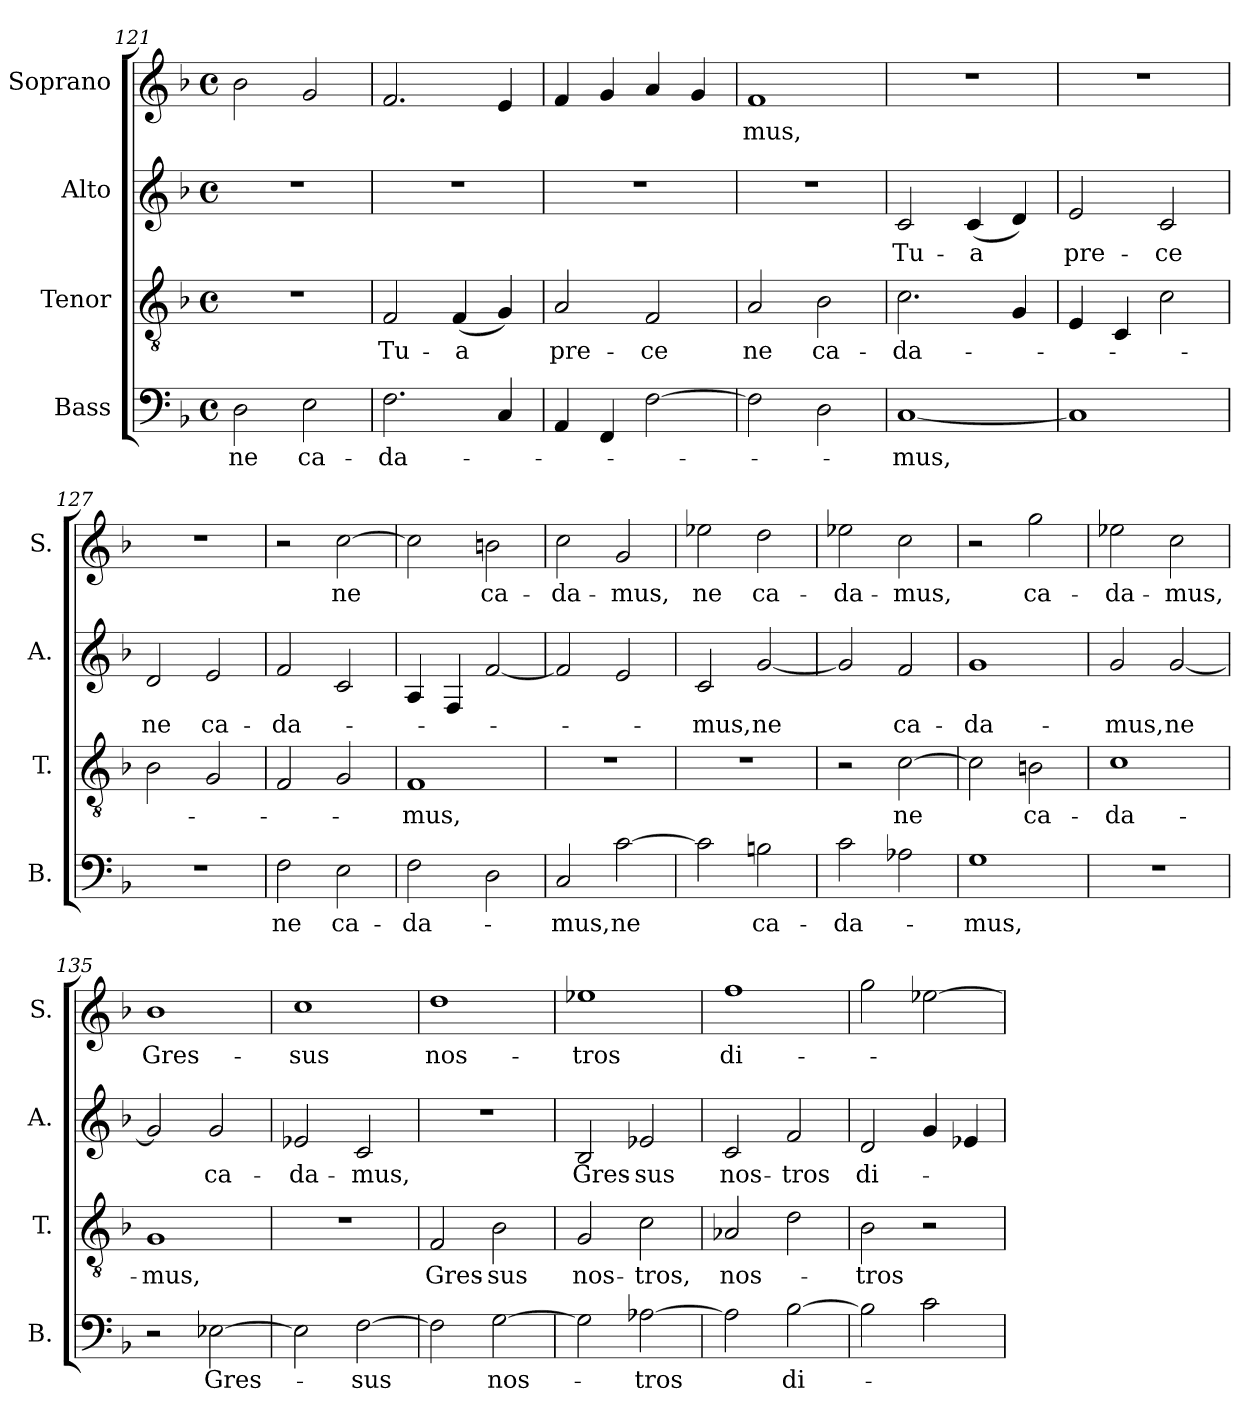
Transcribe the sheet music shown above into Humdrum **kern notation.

**kern	**text	**kern	**text	**kern	**text	**kern	**text
*part4	*part4	*part3	*part3	*part2	*part2	*part1	*part1
*staff4	*staff4	*staff3	*staff3	*staff2	*staff2	*staff1	*staff1
*I"Bass	*	*I"Tenor	*	*I"Alto	*	*I"Soprano	*
*I'B.	*	*I'T.	*	*I'A.	*	*I'S.	*
*clefF4	*	*clefGv2	*	*clefG2	*	*clefG2	*
*ITrd7c12	*	*ITrd7c12	*	*	*	*	*
*k[b-]	*	*k[b-]	*	*k[b-]	*	*k[b-]	*
*F:	*	*F:	*	*F:	*	*F:	*
*M4/4	*	*M4/4	*	*M4/4	*	*M4/4	*
*met(c)	*	*met(c)	*	*met(c)	*	*met(c)	*
=121	=121	=121	=121	=121	=121	=121	=121
!	!LO:LY:b	!	!	!	!	!	!
2DD\	ne	1r	.	1r	.	2b-\	.
!	!LO:LY:b	!	!	!	!	!	!
2EE\	ca-	.	.	.	.	2g/	.
=122	=122	=122	=122	=122	=122	=122	=122
!	!LO:LY:b	!	!LO:LY:b	!	!	!	!
2.FF\	-da-	2FF/	Tu-	1r	.	2.f/	.
!	!	!	!LO:LY:b	!	!	!	!
.	.	(<4FF/	-a	.	.	.	.
4CC/	.	4GG/)	.	.	.	4e/	.
=123	=123	=123	=123	=123	=123	=123	=123
!	!	!	!LO:LY:b	!	!	!	!
4AAA/	.	2AA/	pre-	1r	.	4f/	.
4FFF/	.	.	.	.	.	4g/	.
!	!	!	!LO:LY:b	!	!	!	!
[2FF\	.	2FF/	-ce	.	.	4a/	.
.	.	.	.	.	.	4g/	.
!!LO:LB:g=z
=124	=124	=124	=124	=124	=124	=124	=124
!	!	!	!LO:LY:b	!	!	!	!LO:LY:b
2FF\]	.	2AA/	ne	1r	.	1f	-mus,
!	!	!	!LO:LY:b	!	!	!	!
2DD\	.	2BB-\	ca-	.	.	.	.
=125	=125	=125	=125	=125	=125	=125	=125
!	!LO:LY:b	!	!LO:LY:b	!	!LO:LY:b	!	!
[1CC	-mus,	2.C\	-da-	2c/	Tu-	1r	.
!	!	!	!	!	!LO:LY:b	!	!
.	.	.	.	(<4c/	-a	.	.
.	.	4GG/	.	4d/)	.	.	.
=126	=126	=126	=126	=126	=126	=126	=126
!	!	!	!	!	!LO:LY:b	!	!
1CC]	.	4EE/	.	2e/	pre-	1r	.
.	.	4CC/	.	.	.	.	.
!	!	!	!	!	!LO:LY:b	!	!
.	.	2C\	.	2c/	-ce	.	.
=127	=127	=127	=127	=127	=127	=127	=127
!	!	!	!	!	!LO:LY:b	!	!
1r	.	2BB-\	.	2d/	ne	1r	.
!	!	!	!	!	!LO:LY:b	!	!
.	.	2GG/	.	2e/	ca-	.	.
=128	=128	=128	=128	=128	=128	=128	=128
!	!LO:LY:b	!	!	!	!LO:LY:b	!	!
2FF\	ne	2FF/	.	2f/	-da-	2r	.
!	!LO:LY:b	!	!	!	!	!	!LO:LY:b
2EE\	ca-	2GG/	.	2c/	.	[2cc\	ne
=129	=129	=129	=129	=129	=129	=129	=129
!	!LO:LY:b	!	!LO:LY:b	!	!	!	!
2FF\	-da-	1FF	-mus,	4A/	.	2cc\]	.
.	.	.	.	4F/	.	.	.
!	!	!	!	!	!	!	!LO:LY:b
2DD\	.	.	.	[2f/	.	2bn\	ca-
=130	=130	=130	=130	=130	=130	=130	=130
!	!LO:LY:b	!	!	!	!	!	!LO:LY:b
2CC/	-mus,	1r	.	2f/]	.	2cc\	-da-
!	!LO:LY:b	!	!	!	!	!	!LO:LY:b
[2C\	ne	.	.	2e/	.	2g/	-mus,
=131	=131	=131	=131	=131	=131	=131	=131
!	!	!	!	!	!LO:LY:b	!	!LO:LY:b
2C\]	.	1r	.	2c/	-mus,	2ee-X\	ne
!	!LO:LY:b	!	!	!	!LO:LY:b	!	!LO:LY:b
2BBn\	ca-	.	.	[2g/	ne	2dd\	ca-
!!LO:PB:g=z
=132	=132	=132	=132	=132	=132	=132	=132
!	!LO:LY:b	!	!	!	!	!	!LO:LY:b
2C\	-da-	2r	.	2g/]	.	2ee-X\	-da-
!	!	!	!LO:LY:b	!	!LO:LY:b	!	!LO:LY:b
2AA-X\	.	[2C\	ne	2f/	ca-	2cc\	-mus,
=133	=133	=133	=133	=133	=133	=133	=133
!	!LO:LY:b	!	!	!	!LO:LY:b	!	!
1GG	-mus,	2C\]	.	1g	-da-	2r	.
!	!	!	!LO:LY:b	!	!	!	!LO:LY:b
.	.	2BBn\	ca-	.	.	2gg\	ca-
=134	=134	=134	=134	=134	=134	=134	=134
!	!	!	!LO:LY:b	!	!LO:LY:b	!	!LO:LY:b
1r	.	1C	-da-	2g/	-mus,	2ee-X\	-da-
!	!	!	!	!	!LO:LY:b	!	!LO:LY:b
.	.	.	.	[2g/	ne	2cc\	-mus,
=135	=135	=135	=135	=135	=135	=135	=135
!	!	!	!LO:LY:b	!	!	!	!LO:LY:b
2r	.	1GG	-mus,	2g/]	.	1b-	Gres-
!	!LO:LY:b	!	!	!	!LO:LY:b	!	!
[2EE-X\	Gres-	.	.	2g/	ca-	.	.
=136	=136	=136	=136	=136	=136	=136	=136
!	!	!	!	!	!LO:LY:b	!	!LO:LY:b
2EE-\]	.	1r	.	2e-X/	-da-	1cc	-sus
!	!LO:LY:b	!	!	!	!LO:LY:b	!	!
[2FF\	-sus	.	.	2c/	-mus,	.	.
=137	=137	=137	=137	=137	=137	=137	=137
!	!	!	!LO:LY:b	!	!	!	!LO:LY:b
2FF\]	.	2FF/	Gres-	1r	.	1dd	nos-
!	!LO:LY:b	!	!LO:LY:b	!	!	!	!
[2GG\	nos-	2BB-\	-sus	.	.	.	.
=138	=138	=138	=138	=138	=138	=138	=138
!	!	!	!LO:LY:b	!	!LO:LY:b	!	!LO:LY:b
2GG\]	.	2GG/	nos-	2B-/	Gres-	1ee-X	-tros
!	!LO:LY:b	!	!LO:LY:b	!	!LO:LY:b	!	!
[2AA-X\	-tros	2C\	-tros,	2e-X/	-sus	.	.
=139	=139	=139	=139	=139	=139	=139	=139
!	!	!	!LO:LY:b	!	!LO:LY:b	!	!LO:LY:b
2AA-\]	.	2AA-X/	nos-	2c/	nos-	1ff	di-
!	!LO:LY:b	!	!	!	!LO:LY:b	!	!
[2BB-\	di-	2D\	.	2f/	-tros	.	.
!!LO:LB:g=z
=140	=140	=140	=140	=140	=140	=140	=140
!	!	!	!LO:LY:b	!	!LO:LY:b	!	!
2BB-\]	.	2BB-\	-tros	2d/	di-	2gg\	.
2C\	.	2r	.	4g/	.	[2ee-X\	.
.	.	.	.	4e-X/	.	.	.
=	=	=	=	=	=	=	=
*-	*-	*-	*-	*-	*-	*-	*-
